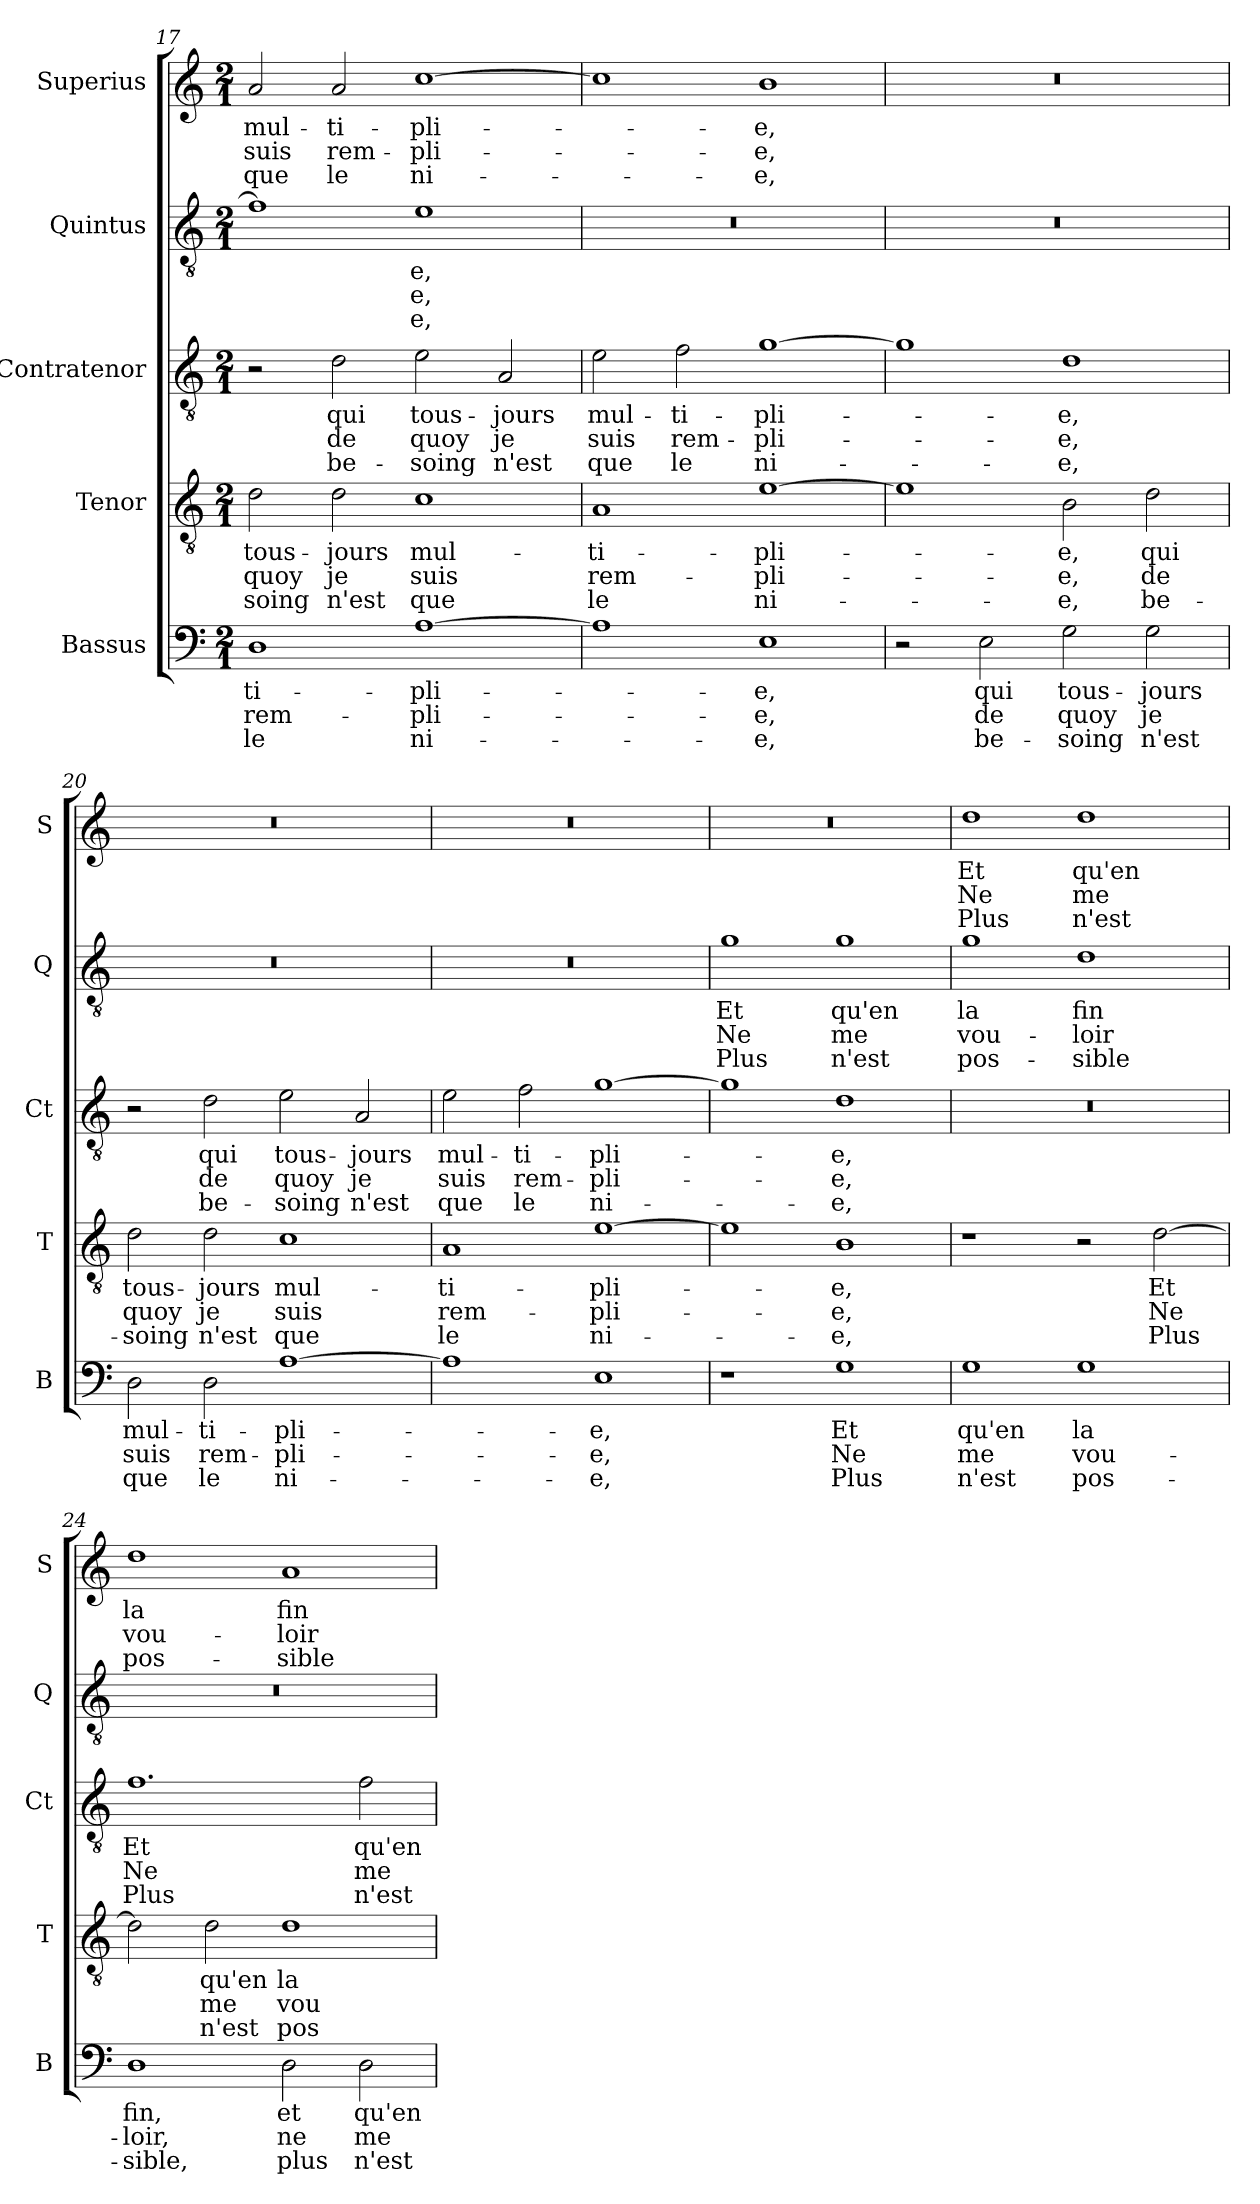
**kern	**text	**text	**text	**kern	**text	**text	**text	**kern	**text	**text	**text	**kern	**text	**text	**text	**kern	**text	**text	**text
*part5	*part5	*part5	*part5	*part4	*part4	*part4	*part4	*part3	*part3	*part3	*part3	*part2	*part2	*part2	*part2	*part1	*part1	*part1	*part1
*staff5	*staff5	*staff5	*staff5	*staff4	*staff4	*staff4	*staff4	*staff3	*staff3	*staff3	*staff3	*staff2	*staff2	*staff2	*staff2	*staff1	*staff1	*staff1	*staff1
*I"Bassus	*	*	*	*I"Tenor	*	*	*	*I"Contratenor	*	*	*	*I"Quintus	*	*	*	*I"Superius	*	*	*
*I'B	*	*	*	*I'T	*	*	*	*I'Ct	*	*	*	*I'Q	*	*	*	*I'S	*	*	*
*clefF4	*	*	*	*clefGv2	*	*	*	*clefGv2	*	*	*	*clefGv2	*	*	*	*clefG2	*	*	*
*k[]	*	*	*	*k[]	*	*	*	*k[]	*	*	*	*k[]	*	*	*	*k[]	*	*	*
*M2/1	*	*	*	*M2/1	*	*	*	*M2/1	*	*	*	*M2/1	*	*	*	*M2/1	*	*	*
=17	=17	=17	=17	=17	=17	=17	=17	=17	=17	=17	=17	=17	=17	=17	=17	=17	=17	=17	=17
1D	-ti-	rem-	le	2d\	tous-	quoy	-soing	2r	.	.	.	1f]	.	.	.	2a/	mul-	suis	que
.	.	.	.	2d\	-jours	je	n'est	2d\	qui	de	be-	.	.	.	.	2a/	-ti-	rem-	le
[1A	-pli-	-pli-	ni-	1c	mul-	suis	que	2e\	tous-	quoy	-soing	1e	-e,	-e,	-e,	[1cc	-pli-	-pli-	ni-
.	.	.	.	.	.	.	.	2A/	-jours	je	n'est	.	.	.	.	.	.	.	.
=18	=18	=18	=18	=18	=18	=18	=18	=18	=18	=18	=18	=18	=18	=18	=18	=18	=18	=18	=18
1A]	.	.	.	1A	-ti-	rem-	le	2e\	mul-	suis	que	0r	.	.	.	1cc]	.	.	.
.	.	.	.	.	.	.	.	2f\	-ti-	rem-	le	.	.	.	.	.	.	.	.
1E	-e,	-e,	-e,	[1e	-pli-	-pli-	ni-	[1g	-pli-	-pli-	ni-	.	.	.	.	1b	-e,	-e,	-e,
=19	=19	=19	=19	=19	=19	=19	=19	=19	=19	=19	=19	=19	=19	=19	=19	=19	=19	=19	=19
2r	.	.	.	1e]	.	.	.	1g]	.	.	.	0r	.	.	.	0r	.	.	.
2E\	qui	de	be-	.	.	.	.	.	.	.	.	.	.	.	.	.	.	.	.
2G\	tous-	quoy	-soing	2B\	-e,	-e,	-e,	1d	-e,	-e,	-e,	.	.	.	.	.	.	.	.
2G\	-jours	je	n'est	2d\	qui	de	be-	.	.	.	.	.	.	.	.	.	.	.	.
=20	=20	=20	=20	=20	=20	=20	=20	=20	=20	=20	=20	=20	=20	=20	=20	=20	=20	=20	=20
2D\	mul-	suis	que	2d\	tous-	quoy	-soing	2r	.	.	.	0r	.	.	.	0r	.	.	.
2D\	-ti-	rem-	le	2d\	-jours	je	n'est	2d\	qui	de	be-	.	.	.	.	.	.	.	.
[1A	-pli-	-pli-	ni-	1c	mul-	suis	que	2e\	tous-	quoy	-soing	.	.	.	.	.	.	.	.
.	.	.	.	.	.	.	.	2A/	-jours	je	n'est	.	.	.	.	.	.	.	.
=21	=21	=21	=21	=21	=21	=21	=21	=21	=21	=21	=21	=21	=21	=21	=21	=21	=21	=21	=21
1A]	.	.	.	1A	-ti-	rem-	le	2e\	mul-	suis	que	0r	.	.	.	0r	.	.	.
.	.	.	.	.	.	.	.	2f\	-ti-	rem-	le	.	.	.	.	.	.	.	.
1E	-e,	-e,	-e,	[1e	-pli-	-pli-	ni-	[1g	-pli-	-pli-	ni-	.	.	.	.	.	.	.	.
=22	=22	=22	=22	=22	=22	=22	=22	=22	=22	=22	=22	=22	=22	=22	=22	=22	=22	=22	=22
1r	.	.	.	1e]	.	.	.	1g]	.	.	.	1g	Et	Ne	Plus	0r	.	.	.
1G	Et	Ne	Plus	1B	-e,	-e,	-e,	1d	-e,	-e,	-e,	1g	qu'en	me	n'est	.	.	.	.
=23	=23	=23	=23	=23	=23	=23	=23	=23	=23	=23	=23	=23	=23	=23	=23	=23	=23	=23	=23
1G	qu'en	me	n'est	1r	.	.	.	0r	.	.	.	1g	la	vou-	pos-	1dd	Et	Ne	Plus
1G	la	vou-	pos-	2r	.	.	.	.	.	.	.	1d	fin	-loir	-sible	1dd	qu'en	me	n'est
.	.	.	.	[2d\	Et	Ne	Plus	.	.	.	.	.	.	.	.	.	.	.	.
=24	=24	=24	=24	=24	=24	=24	=24	=24	=24	=24	=24	=24	=24	=24	=24	=24	=24	=24	=24
1D	fin,	-loir,	-sible,	2d\]	.	.	.	1.f	Et	Ne	Plus	0r	.	.	.	1dd	la	vou-	pos-
.	.	.	.	2d\	qu'en	me	n'est	.	.	.	.	.	.	.	.	.	.	.	.
2D\	et	ne	plus	1d	la	vou-	pos-	.	.	.	.	.	.	.	.	1a	fin	-loir	-sible
2D\	qu'en	me	n'est	.	.	.	.	2f\	qu'en	me	n'est	.	.	.	.	.	.	.	.
=	=	=	=	=	=	=	=	=	=	=	=	=	=	=	=	=	=	=	=
*-	*-	*-	*-	*-	*-	*-	*-	*-	*-	*-	*-	*-	*-	*-	*-	*-	*-	*-	*-
